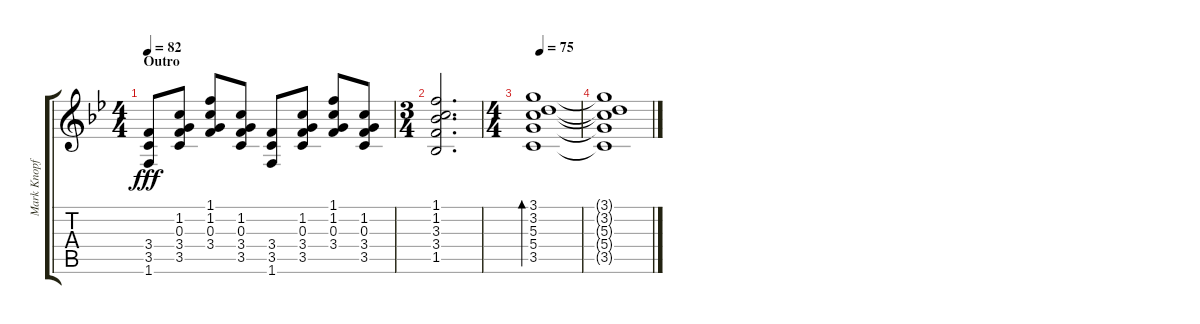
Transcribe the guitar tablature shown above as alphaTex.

\track ("Mark Knopfler - Acoustic" "Mark Knopf") {instrument acousticguitarsteel}
\staff {score tabs}
\tuning (E4 B3 G3 D3 A2 E2) {hide}
\ts (4 4)
\section ("" "Outro")
\tempo 82
\clef g2
\ks bb
(3.4 3.5 1.6).8{dy fff} (1.2 0.3 3.4 3.5).8 (1.1 1.2 0.3 3.4).8 (1.2 0.3 3.4 3.5).8 (3.4 3.5 1.6).8 (1.2 0.3 3.4 3.5).8 (1.1 1.2 0.3 3.4).8 (1.2 0.3 3.4 3.5).8 |
\ts (3 4)
(1.1 1.2 3.3 3.4 1.5).2{d} |
\ts (4 4)
\tempo 75
(3.1 3.2 5.3 5.4 3.5).1{bd 30} |
(3.1{t} 3.2{t} 5.3{t} 5.4{t} 3.5{t}).1
